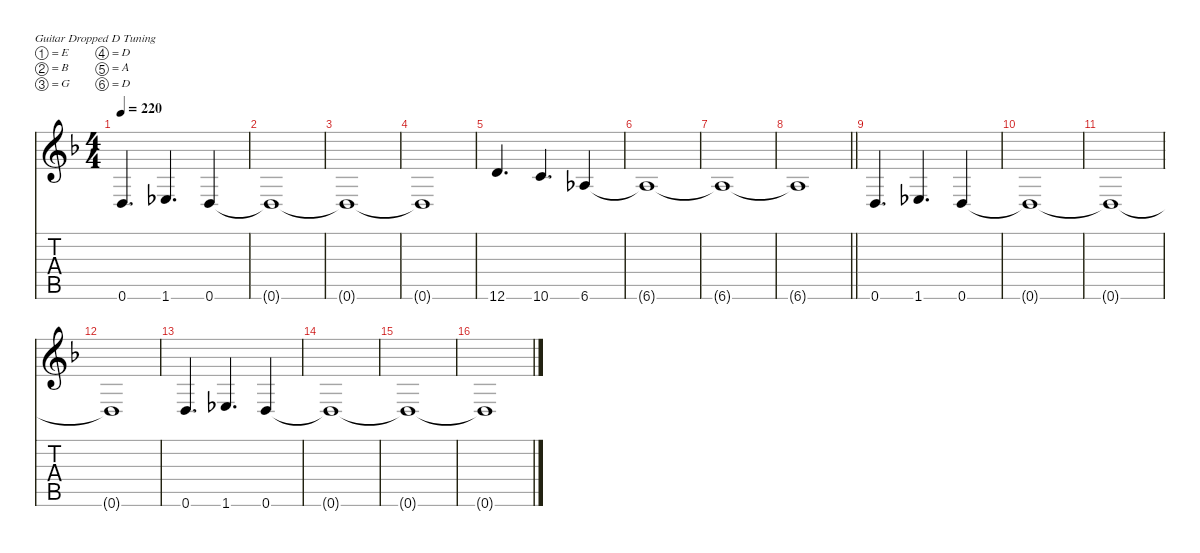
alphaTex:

\hideDynamics
\bracketExtendMode nobrackets
\singleTrackTrackNamePolicy hidden
\multiTrackTrackNamePolicy hidden
\firstSystemTrackNameMode fullname
\firstSystemTrackNameOrientation horizontal
\otherSystemsTrackNameOrientation horizontal
\track ("Guitar-spare" "E-Gt") {instrument distortionguitar}
\staff {score tabs}
\tuning (E4 B3 G3 D3 A2 D2)
\ts (4 4)
\tempo 220
\clef g2
\ks dminor
0.6{acc forcenatural}.4{d dy f} 1.6{acc b}.4{d} 0.6{acc forcenatural}.4 |
0.6{t acc forcenatural}.1 |
0.6{t acc forcenatural}.1 |
0.6{t acc forcenatural}.1 |
12.6{acc forcenatural}.4{d} 10.6{acc forcenatural}.4{d} 6.6{acc b}.4 |
6.6{t acc b}.1 |
6.6{t acc b}.1 |
\barLineRight lightlight
6.6{t acc b}.1 |
0.6{acc forcenatural}.4{d} 1.6{acc b}.4{d} 0.6{acc forcenatural}.4 |
0.6{t acc forcenatural}.1 |
0.6{t acc forcenatural}.1 |
0.6{t acc forcenatural}.1 |
0.6{acc forcenatural}.4{d} 1.6{acc b}.4{d} 0.6{acc forcenatural}.4 |
0.6{t acc forcenatural}.1 |
0.6{t acc forcenatural}.1 |
0.6{t acc forcenatural}.1
